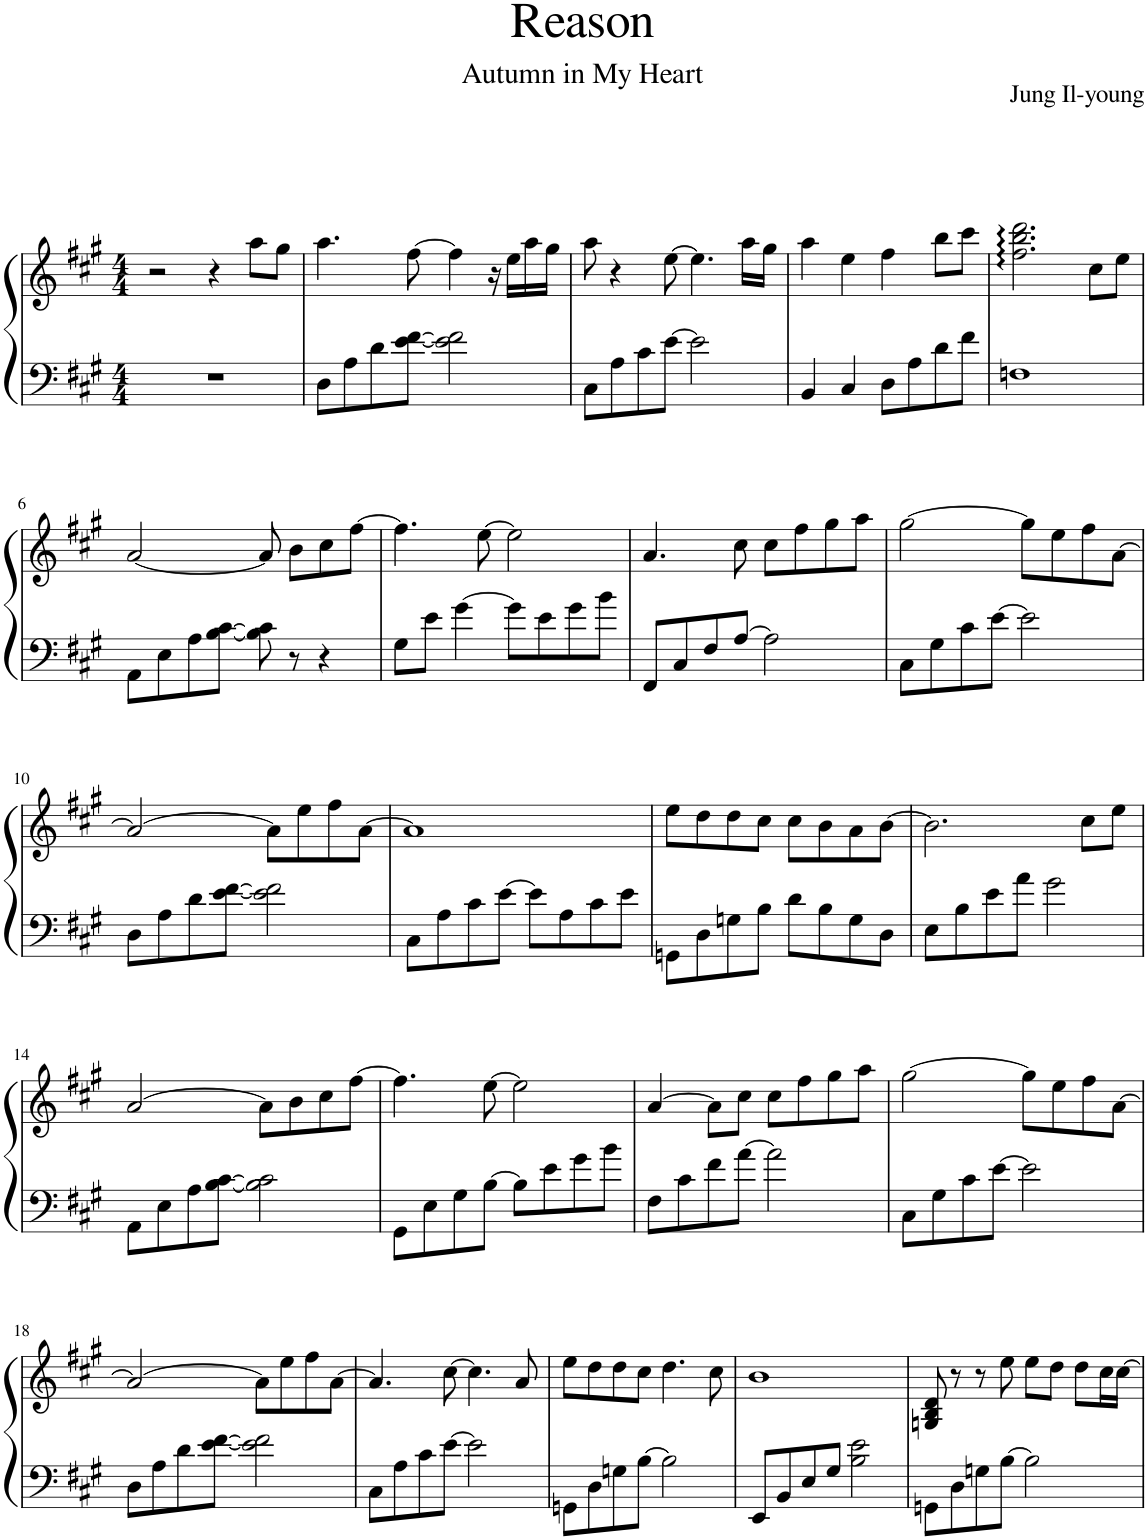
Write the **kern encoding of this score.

**kern	**kern
*part1	*part1
*staff2	*staff1
*I"Piano	*
*I'Pno.	*
*clefF4	*clefG2
*k[f#c#g#]	*k[f#c#g#]
*M4/4	*M4/4
=1	=1
1r	2r
.	4r
.	8aa\L
.	8gg#\J
=2	=2
8D\L	4.aa\
8A\	.
8d\	.
[8e\ [8f#\J	[8ff#\
2e\] 2f#\]	4ff#\]
.	16r
.	16ee\LL
.	16aa\
.	16gg#\JJ
=3	=3
8C#\L	8aa\
8A\	4r
8c#\	.
[8e\J	[8ee\
2e\]	4.ee\]
.	16aa\LL
.	16gg#\JJ
=4	=4
4BB/	4aa\
4C#/	4ee\
8D\L	4ff#\
8A\	.
8d\	8bb\L
8f#\J	8ccc#\J
=5	=5
1Fn	2.ff#\: 2.bb\: 2.ddd\:
.	8cc#\L
.	8ee\J
!!LO:LB:g=z
=6	=6
8AA\L	[2a/
8E\	.
8A\	.
[8B\ [8c#\J	.
8B\] 8c#\]	8a/]
8r	8b\L
4r	8cc#\
.	[8ff#\J
=7	=7
8G#\L	4.ff#\]
8e\J	.
[4g#\	.
.	[8ee\
8g#\L]	2ee\]
8e\	.
8g#\	.
8b\J	.
=8	=8
8FF#/L	4.a/
8C#/	.
8F#/	.
[8A/J	8cc#\
2A\]	8cc#\L
.	8ff#\
.	8gg#\
.	8aa\J
=9	=9
8C#\L	[2gg#\
8G#\	.
8c#\	.
[8e\J	.
2e\]	8gg#\L]
.	8ee\
.	8ff#\
.	[8a\J
!!LO:LB:g=z
=10	=10
8D\L	2a/_
8A\	.
8d\	.
[8e\ [8f#\J	.
2e\] 2f#\]	8a\L]
.	8ee\
.	8ff#\
.	[8a\J
=11	=11
8C#\L	1a]
8A\	.
8c#\	.
[8e\J	.
8e\L]	.
8A\	.
8c#\	.
8e\J	.
=12	=12
8GGn\L	8ee\L
8D\	8dd\
8Gn\	8dd\
8B\J	8cc#\J
8d\L	8cc#\L
8B\	8b\
8G\	8a\
8D\J	[8b\J
=13	=13
8E\L	2.b\]
8B\	.
8e\	.
8a\J	.
2g#\	.
.	8cc#\L
.	8ee\J
!!LO:LB:g=z
=14	=14
8AA\L	[2a/
8E\	.
8A\	.
[8B\ [8c#\J	.
2B\] 2c#\]	8a\L]
.	8b\
.	8cc#\
.	[8ff#\J
=15	=15
8GG#\L	4.ff#\]
8E\	.
8G#\	.
[8B\J	[8ee\
8B\L]	2ee\]
8e\	.
8g#\	.
8b\J	.
=16	=16
8F#\L	[4a/
8c#\	.
8f#\	8a\L]
[8a\J	8cc#\J
2a\]	8cc#\L
.	8ff#\
.	8gg#\
.	8aa\J
=17	=17
8C#\L	[2gg#\
8G#\	.
8c#\	.
[8e\J	.
2e\]	8gg#\L]
.	8ee\
.	8ff#\
.	[8a\J
!!LO:LB:g=z
=18	=18
8D\L	2a/_
8A\	.
8d\	.
[8e\ [8f#\J	.
2e\] 2f#\]	8a\L]
.	8ee\
.	8ff#\
.	[8a\J
=19	=19
8C#\L	4.a/]
8A\	.
8c#\	.
[8e\J	[8cc#\
2e\]	4.cc#\]
.	8a/
=20	=20
8GGn\L	8ee\L
8D\	8dd\
8Gn\	8dd\
[8B\J	8cc#\J
2B\]	4.dd\
.	8cc#\
=21	=21
8EE/L	1b
8BB/	.
8E/	.
8G#/J	.
2B\ 2e\	.
=22	=22
8GGn\L	8Gn/ 8B/ 8d/
8D\	8r
8Gn\	8r
[8B\J	8ee\
2B\]	8ee\L
.	8dd\J
.	8dd\L
.	16cc#\L
.	[16cc#\JJ
=	=
*-	*-
